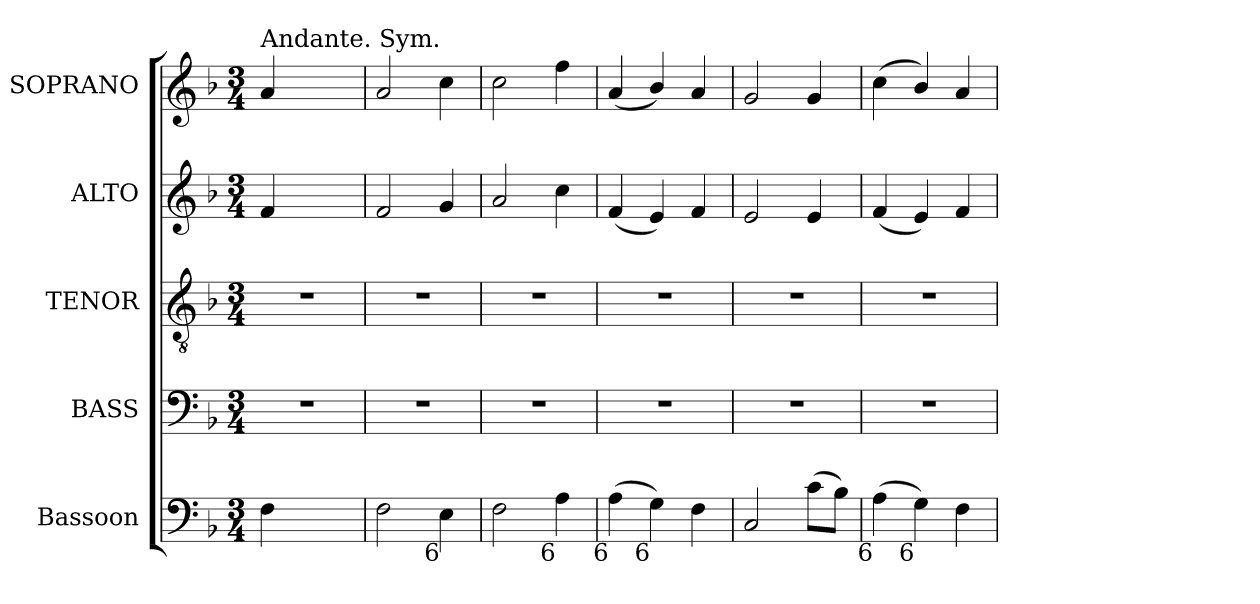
**kern	**kern	**kern	**kern	**kern
*part5	*part4	*part3	*part2	*part1
*staff5	*staff4	*staff3	*staff2	*staff1
*I"Bassoon	*I"BASS	*I"TENOR	*I"ALTO	*I"SOPRANO
*I'Bsn.	*I'B.	*I'T.	*I'A.	*I'S.
!!LO:PB:g=z
*clefF4	*clefF4	*clefGv2	*clefG2	*clefG2
*	*	*ITrd7c12	*	*
*k[b-]	*k[b-]	*k[b-]	*k[b-]	*k[b-]
*F:	*F:	*F:	*F:	*F:
*M3/4	*M3/4	*M3/4	*M3/4	*M3/4
=	=	=	=	=
!	!	!	!	!LO:TX:a:t=Andante. Sym.
!	!LO:N:vis=1	!LO:N:vis=1	!	!
4Fi\	2.r	2.r	4fi/	4ai/
2ryy	.	.	2ryy	2ryy
=1	=1	=1	=1	=1
!	!LO:N:vis=1	!LO:N:vis=1	!	!
2Fi\	2.r	2.r	2fi/	2ai/
!LO:TX:b:rj:t=6	!	!	!	!
4Ei\	.	.	4gi/	4cci\
=2	=2	=2	=2	=2
!	!LO:N:vis=1	!LO:N:vis=1	!	!
2Fi\	2.r	2.r	2ai/	2cci\
!LO:TX:b:rj:t=6	!	!	!	!
4Ai\	.	.	4cci\	4ffi\
=3	=3	=3	=3	=3
!LO:TX:b:rj:t=6	!	!	!	!
!	!LO:N:vis=1	!LO:N:vis=1	!	!
(4Ai\	2.r	2.r	(4fi/	(4ai/
!LO:TX:b:rj:t=6	!	!	!	!
4Gi\)	.	.	4ei/)	4b-i/)
4Fi\	.	.	4fi/	4ai/
=4	=4	=4	=4	=4
!	!LO:N:vis=1	!LO:N:vis=1	!	!
2Ci/	2.r	2.r	2ei/	2gi/
(8ci\L	.	.	4ei/	4gi/
8B-i\J)	.	.	.	.
=5	=5	=5	=5	=5
!LO:TX:b:rj:t=6	!	!	!	!
!	!LO:N:vis=1	!LO:N:vis=1	!	!
(4Ai\	2.r	2.r	(4fi/	(4cci\
!LO:TX:b:rj:t=6	!	!	!	!
4Gi\)	.	.	4ei/)	4b-i/)
4Fi\	.	.	4fi/	4ai/
=	=	=	=	=
*-	*-	*-	*-	*-
